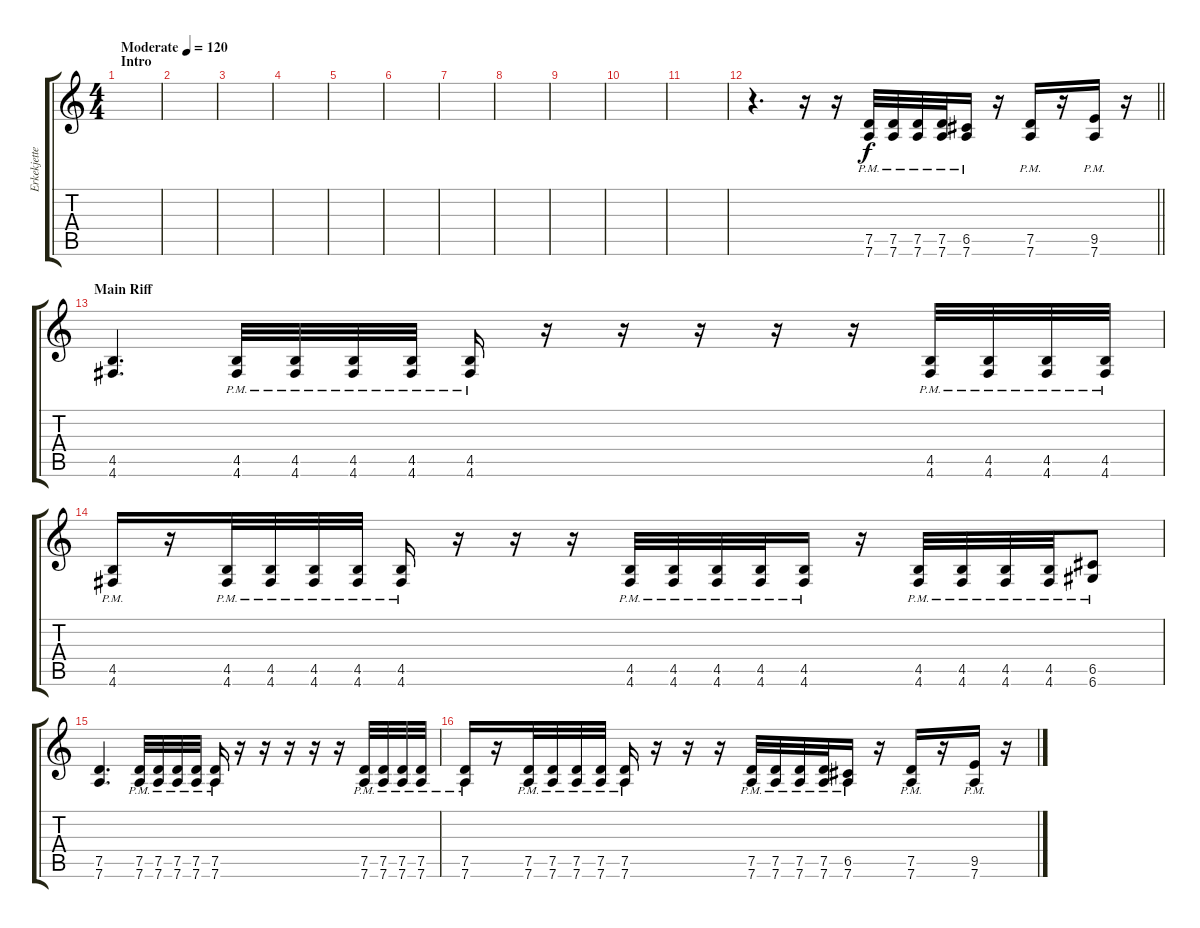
\track ("Erkekjetter Silenoz - Rhythm Guitar" "Erkekjette") {instrument distortionguitar}
\staff {score tabs}
\tuning (D4 A3 F3 C3 G2 D2) {hide}
\ts (4 4)
\section ("" "Intro")
\tempo (120 "Moderate")
\clef g2
\ks c
|
|
|
|
|
|
|
|
|
|
|
\barLineRight lightlight
r.4{d} r.16 r.16 (7.5{pm} 7.6{pm}).32 (7.5{pm} 7.6{pm}).32 (7.5{pm} 7.6{pm}).32 (7.5{pm} 7.6{pm}).32 (6.5{pm} 7.6{pm}).16 r.16 (7.5{pm} 7.6{pm}).16 r.16 (9.5{pm} 7.6{pm}).16 r.16 |
\section ("" "Main Riff")
(4.5 4.6).4{d} (4.5{pm} 4.6{pm}).32 (4.5{pm} 4.6{pm}).32 (4.5{pm} 4.6{pm}).32 (4.5{pm} 4.6{pm}).32 (4.5{pm} 4.6{pm}).16 r.16 r.16 r.16 r.16 r.16 (4.5{pm} 4.6{pm}).32 (4.5{pm} 4.6{pm}).32 (4.5{pm} 4.6{pm}).32 (4.5{pm} 4.6{pm}).32 |
(4.5{pm} 4.6{pm}).16 r.16 (4.5{pm} 4.6{pm}).32 (4.5{pm} 4.6{pm}).32 (4.5{pm} 4.6{pm}).32 (4.5{pm} 4.6{pm}).32 (4.5{pm} 4.6{pm}).16 r.16 r.16 r.16 (4.5{pm} 4.6{pm}).32 (4.5{pm} 4.6{pm}).32 (4.5{pm} 4.6{pm}).32 (4.5{pm} 4.6{pm}).32 (4.5{pm} 4.6{pm}).16 r.16 (4.5{pm} 4.6{pm}).32 (4.5{pm} 4.6{pm}).32 (4.5{pm} 4.6{pm}).32 (4.5{pm} 4.6{pm}).32 (6.5{pm} 6.6{pm}).8 |
(7.5 7.6).4{d} (7.5{pm} 7.6{pm}).32 (7.5{pm} 7.6{pm}).32 (7.5{pm} 7.6{pm}).32 (7.5{pm} 7.6{pm}).32 (7.5{pm} 7.6{pm}).16 r.16 r.16 r.16 r.16 r.16 (7.5{pm} 7.6{pm}).32 (7.5{pm} 7.6{pm}).32 (7.5{pm} 7.6{pm}).32 (7.5{pm} 7.6{pm}).32 |
(7.5{pm} 7.6{pm}).16 r.16 (7.5{pm} 7.6{pm}).32 (7.5{pm} 7.6{pm}).32 (7.5{pm} 7.6{pm}).32 (7.5{pm} 7.6{pm}).32 (7.5{pm} 7.6{pm}).16 r.16 r.16 r.16 (7.5{pm} 7.6{pm}).32 (7.5{pm} 7.6{pm}).32 (7.5{pm} 7.6{pm}).32 (7.5{pm} 7.6{pm}).32 (6.5{pm} 7.6{pm}).16 r.16 (7.5{pm} 7.6{pm}).16 r.16 (9.5{pm} 7.6{pm}).16 r.16
